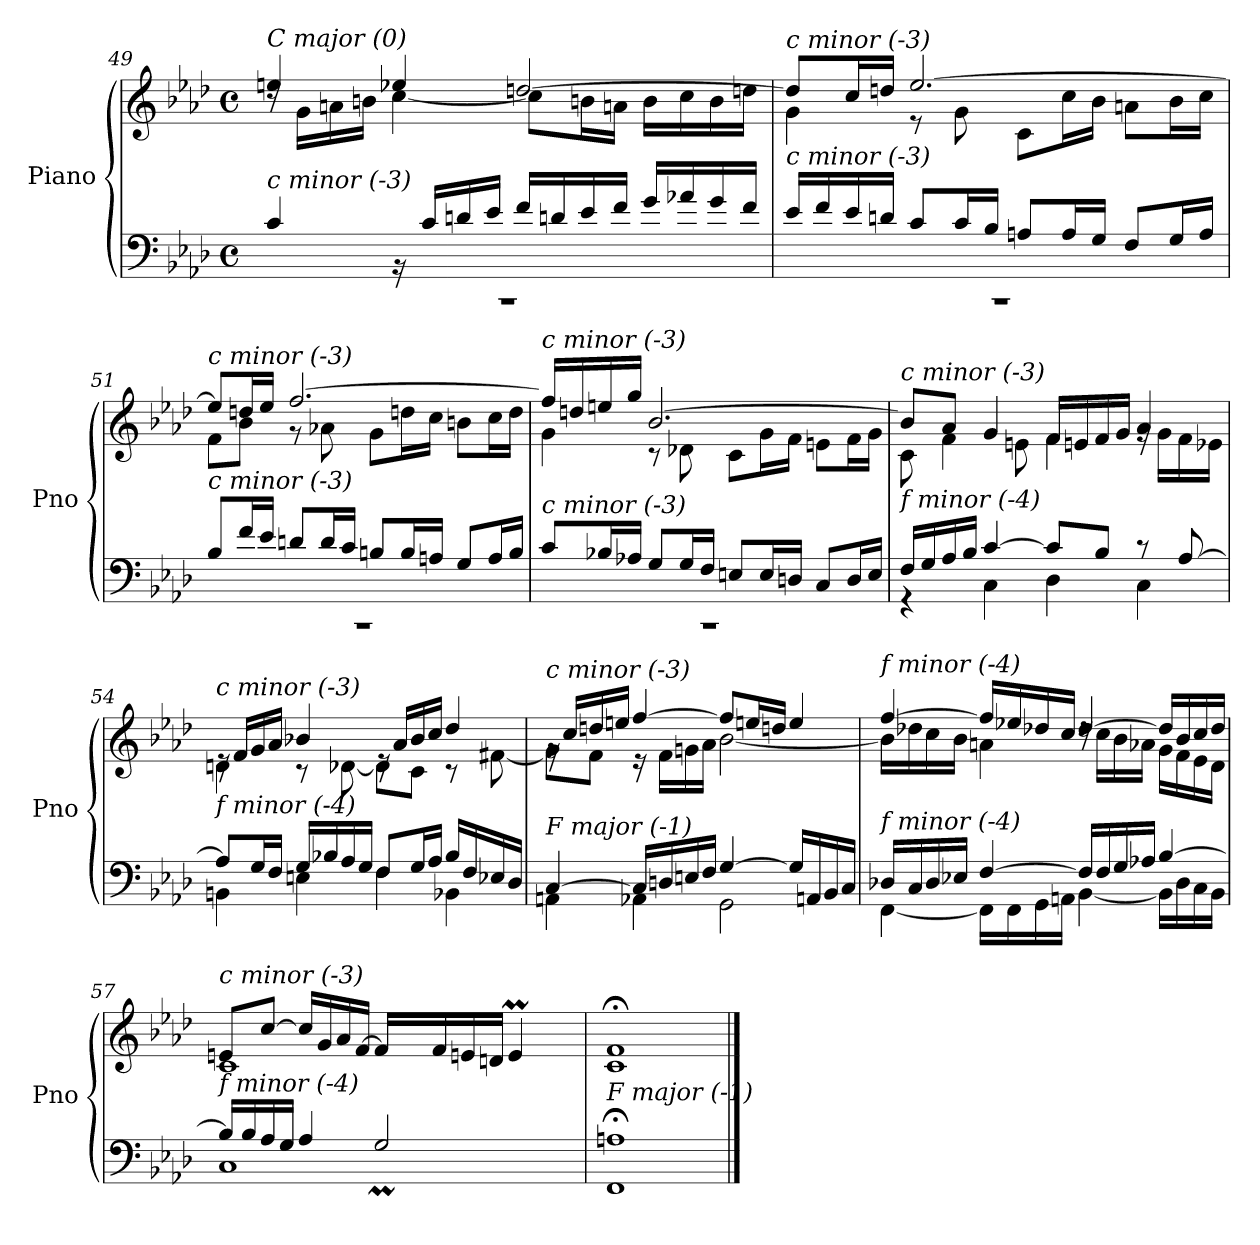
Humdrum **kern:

**kern	**kern
*part1	*part1
*staff2	*staff1
*I"Piano	*
*I'Pno	*
*clefF4	*clefG2
*k[b-e-a-d-]	*k[b-e-a-d-]
*M4/4	*M4/4
*met(c)	*met(c)
=49	=49
*^	*^
!	!	!LO:TX:i:t=C major (0)	!
!LO:TX:i:t=c minor (-3)	!	!	!
1rCC	4c/	4een/	16rdd
.	.	.	16g\LL
.	.	.	16an\
.	.	.	16bn\JJ
.	16r	4ee-X/	[4cc\
.	16c/LL	.	.
.	16dn/	.	.
.	16e-/JJ	.	.
.	16f/LL	[2ddn/	8cc\L]
.	16dn/	.	.
.	16e-/	.	16bn\L
.	16f/JJ	.	16an\JJ
.	16g/LL	.	16b\LL
.	16a-X/	.	16cc\
.	16g/	.	16b\
.	16f/JJ	.	16ddn\JJ
!!LO:LB:g=z	!!
=50	=50	=50	=50
!	!	!LO:TX:i:t=c minor (-3)	!
!LO:TX:i:t=c minor (-3)	!	!	!
1rCC	16e-/LL	8dd/L]	4g\
.	16f/	.	.
.	16e-/	16cc/L	.
.	16dn/JJ	16ddn/JJ	.
.	8c/L	[2.ee-/	8r
.	16c/L	.	8g\
.	16B-/JJ	.	.
.	8An/L	.	8c\L
.	16A/L	.	16cc\L
.	16G/JJ	.	16b-\JJ
.	8F/L	.	8an\L
.	16G/L	.	16b-\L
.	16A/JJ	.	16cc\JJ
!!LO:LB:g=z	!!
=51	=51	=51	=51
!	!	!LO:TX:i:t=c minor (-3)	!
!LO:TX:i:t=c minor (-3)	!	!	!
1rCC	8B-/L	8ee-/L]	8f\L
.	16f/L	16ddn/L	8b-\J
.	16e-/JJ	16ee-/JJ	.
.	8dn/L	[2.ff/	8r
.	16d/L	.	8a-X\
.	16c/JJ	.	.
.	8Bn/L	.	8g\L
.	16B/L	.	16ddn\L
.	16An/JJ	.	16cc\JJ
.	8G/L	.	8bn\L
.	16A/L	.	16cc\L
.	16B/JJ	.	16dd\JJ
=52	=52	=52	=52
!	!	!LO:TX:i:t=c minor (-3)	!
!LO:TX:i:t=c minor (-3)	!	!	!
1rCC	8c/L	16ff/LL]	4g\
.	.	16ddn/	.
.	16B-X/L	16een/	.
.	16A-X/JJ	16gg/JJ	.
.	8G/L	[2.b-/	8r
.	16G/L	.	8d-X\
.	16F/JJ	.	.
.	8En/L	.	8c\L
.	16E/L	.	16g\L
.	16Dn/JJ	.	16f\JJ
.	8C/L	.	8en\L
.	16D/L	.	16f\L
.	16E/JJ	.	16g\JJ
!!LO:LB:g=z	!!
=53	=53	=53	=53
!	!	!LO:TX:i:t=c minor (-3)	!
!LO:TX:i:t=f minor (-4)	!	!	!
16F/LL	4r	8b-/L]	8c\
16G/	.	.	.
16A-/	.	8a-/J	4f\
16B-/JJ	.	.	.
[4c/	4C\	4g/	.
.	.	.	8en\
8c/L]	4D-\	16f/LL	4f\
.	.	16en/	.
8B-/J	.	16f/	.
.	.	16g/JJ	.
8r	4C\	4a-/	16rg
.	.	.	16g\LL
[8A-/	.	.	16f\
.	.	.	16e-X\JJ
!!LO:PB:g=z	!!
=54	=54	=54	=54
!	!	!LO:TX:i:t=c minor (-3)	!
!LO:TX:i:t=f minor (-4)	!	!	!
8A-/L]	4BBn\	16re	4dn\
.	.	16f/LL	.
16G/L	.	16g/	.
16F/JJ	.	16a-/JJ	.
16G/LL	4En\	4b-X/	8r
16B-X/	.	.	.
16A-/	.	.	[8d-X\
16G/JJ	.	.	.
8F/L	4F\	16re	8d-\L]
.	.	16a-/LL	.
16G/L	.	16b-/	8c\J
16A-/JJ	.	16cc/JJ	.
16B-/LL	4BB-X\	4dd-/	8r
16F/	.	.	.
16E-X/	.	.	[8f#Xi\
16D-/JJ	.	.	.
=55	=55	=55	=55
!	!	!LO:TX:i:t=c minor (-3)	!
!LO:TX:i:t=F major (-1)	!	!	!
[4C/	4AAn\	16rg	8g-\L]
.	.	16cc/LL	.
.	.	16ddn/	8f\J
.	.	16een/JJ	.
16C/LL]	4AA-X\	[4ff/	16r
16Dn/	.	.	16f\LL
16En/	.	.	16gn\
16F/JJ	.	.	16a-\JJ
[4G/	2GG\	8ff/L]	[2b-\
.	.	16een/L	.
.	.	16ddn/JJ	.
16G/LL]	.	4ee/	.
16AAn/	.	.	.
16BB-/	.	.	.
16C/JJ	.	.	.
!!LO:LB:g=z	!!
=56	=56	=56	=56
!	!	!LO:TX:i:t=f minor (-4)	!
!LO:TX:i:t=f minor (-4)	!	!	!
16D-X/LL	[4FF\	[4ff/	16b-\LL]
16C/	.	.	16dd-X\
16D-/	.	.	16cc\
16E-X/JJ	.	.	16b-\JJ
[4F/	16FF\LL]	16ff/LL]	4an\
.	16FF\	16ee-X/	.
.	16GG\	16dd-X/	.
.	16AAn\JJ	16cc/JJ	.
16F/LL]	[4BB-\	[4dd-/	16rdd
16F/	.	.	16cc\LL
16G/	.	.	16b-\
16A-X/JJ	.	.	16a-X\JJ
[4B-/	16BB-\LL]	16dd-/LL]	16g\LL
.	16D-\	16b-/	16f\
.	16C\	16cc/	16e-\
.	16BB-\JJ	16dd-/JJ	16d-\JJ
=57	=57	=57	=57
*^	*^	*^	*^
!	!	!	!	!LO:TX:i:t=c minor (-3)	!	!	!
!LO:TX:i:t=f minor (-4)	!	!	!	!	!	!	!
2ryy	16B-/LL]	1C	2ryy	8en/L	1c	2ryy	2ryy
.	16B-/	.	.	.	.	.	.
.	16A-/	.	.	[8cc/J	.	.	.
.	16G/JJ	.	.	.	.	.	.
.	4A-/	.	.	16cc/LL]	.	.	.
.	.	.	.	16g/	.	.	.
.	.	.	.	16a-/	.	.	.
.	.	.	.	[16f/JJ	.	.	.
4ryy	2Gm/	.	64ryy	16f/LL]	.	4ryy	64ryy
.	.	.	64A-yy	.	.	.	64%31ryy
.	.	.	[32Gyy	.	.	.	.
.	.	.	4..Gyy]	16f/	.	.	.
.	.	.	.	16en/	.	.	.
.	.	.	.	16dn/JJ	.	.	.
64ryy	.	.	.	4em/	.	64ryy	.
8...ryy	.	.	.	.	.	64fyy	.
.	.	.	.	.	.	8..eyy	.
*v	*v	*v	*v	*	*	*	*
*	*	*	*v	*v
=58	=58	=58	=58
!	!LO:TX:i:t=c minor (-3)	!	!
!LO:TX:i:t=F major (-1)	!	!	!
*	*v	*v	*v
1FF; 1An;	1c;< 1f;<
==	==
*-	*-
